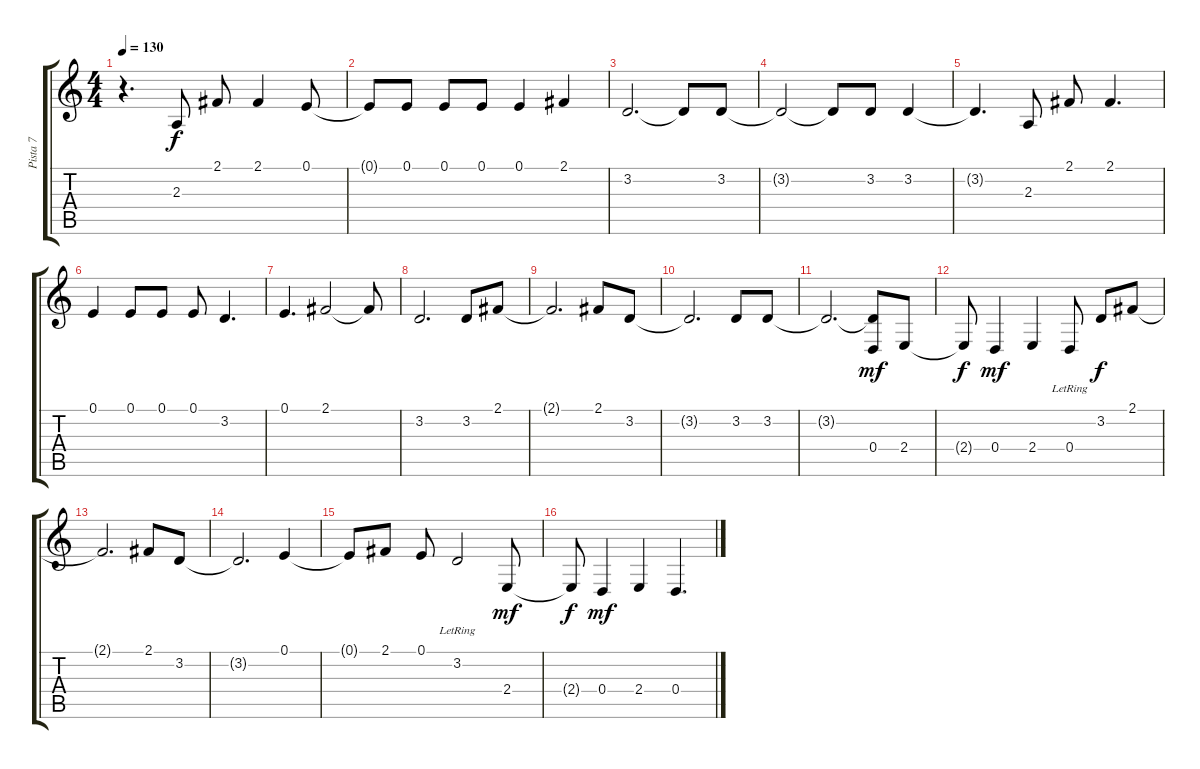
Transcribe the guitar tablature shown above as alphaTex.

\track ("Pista 7" "Pista 7") {instrument electricgrandpiano}
\staff {score tabs}
\tuning (E4 B3 G3 D3 A2 E2) {hide}
\ts (4 4)
\tempo 130
\clef g2
\ks c
r.4{d dy f} 2.3.8 2.1.8 2.1.4 0.1.8 |
0.1{t}.8 0.1.8 0.1.8 0.1.8 0.1.4 2.1.4 |
3.2.2{d} 3.2{t}.8 3.2.8 |
3.2{t}.2 3.2{t}.8 3.2.8 3.2.4 |
3.2{t}.4{d} 2.3.8 2.1.8 2.1.4{d} |
0.1.4 0.1.8 0.1.8 0.1.8 3.2.4{d} |
0.1.4{d} 2.1.2 2.1{t}.8 |
3.2.2{d} 3.2.8 2.1.8 |
2.1{t}.2{d} 2.1.8 3.2.8 |
3.2{t}.2{d} 3.2.8 3.2.8 |
3.2{t}.2{d} (3.2{t} 0.4).8{dy mf} 2.4.8 |
2.4{t}.8{dy f} 0.4.4{dy mf} 2.4.4 0.4{lr}.8 3.2.8{dy f} 2.1.8 |
2.1{t}.2{d} 2.1.8 3.2.8 |
3.2{t}.2{d} 0.1.4 |
0.1{t}.8 2.1.8 0.1.8 3.2{lr}.2 2.4.8{dy mf} |
2.4{t}.8{dy f} 0.4.4{dy mf} 2.4.4 0.4.4{d}
